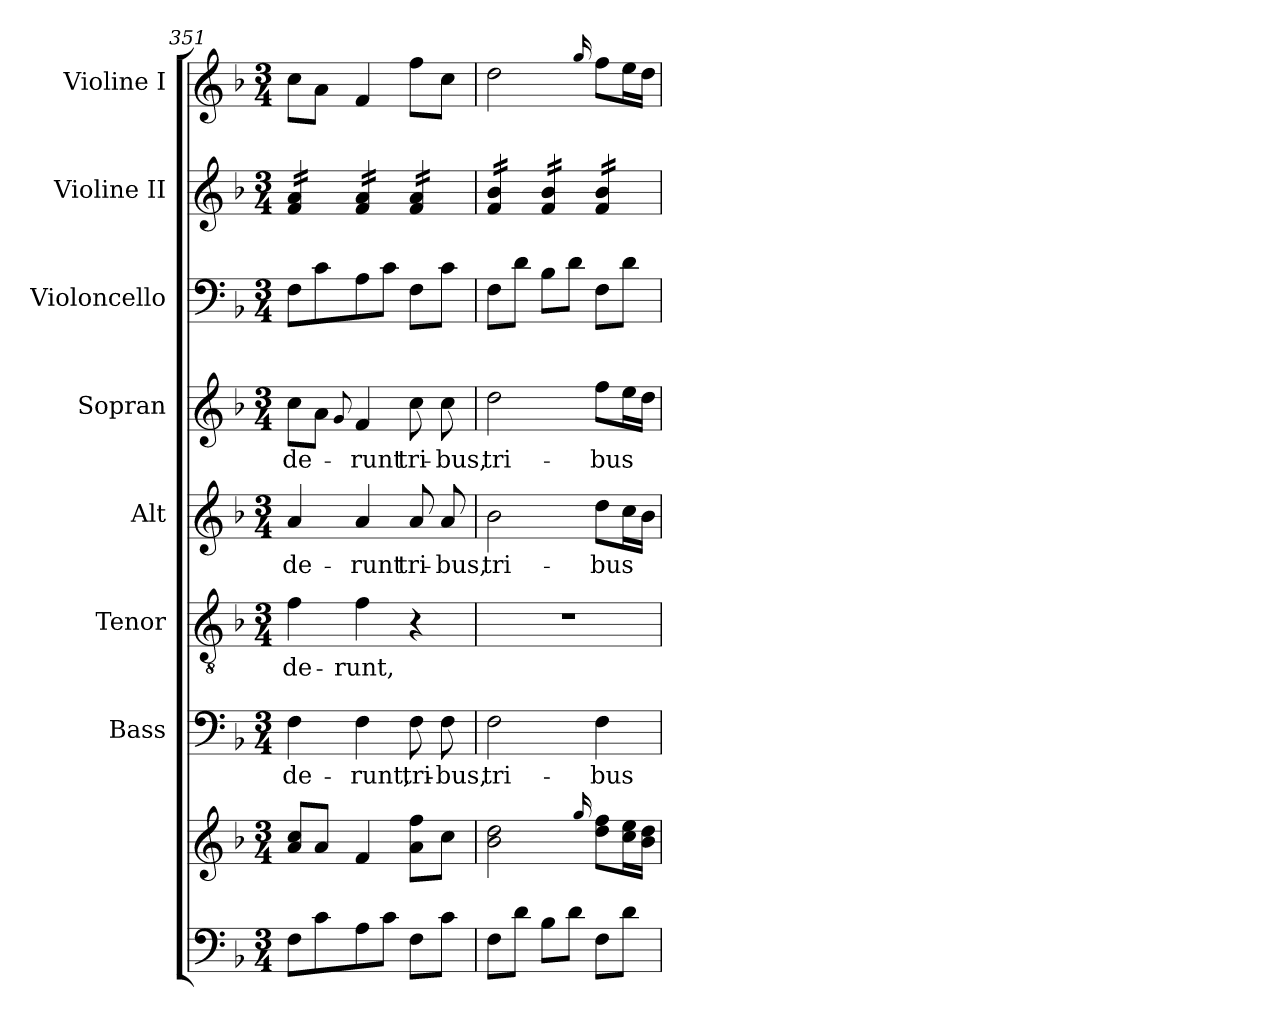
**kern	**kern	**kern	**text	**kern	**text	**kern	**text	**kern	**text	**kern	**kern	**kern
*part8	*part8	*part7	*part7	*part6	*part6	*part5	*part5	*part4	*part4	*part3	*part2	*part1
*staff9	*staff8	*staff7	*staff7	*staff6	*staff6	*staff5	*staff5	*staff4	*staff4	*staff3	*staff2	*staff1
*	*	*I"Bass	*	*I"Tenor	*	*I"Alt	*	*I"Sopran	*	*I"Violoncello	*I"Violine II	*I"Violine I
*	*	*I'B.	*	*I'T.	*	*I'A.	*	*I'S.	*	*I'Vc.	*I'Vl. II	*I'Vl. I
*clefF4	*clefG2	*clefF4	*	*clefGv2	*	*clefG2	*	*clefG2	*	*clefF4	*clefG2	*clefG2
*	*	*	*	*	*	*	*	*	*	*ITrd7c12	*	*
*k[b-]	*k[b-]	*k[b-]	*	*k[b-]	*	*k[b-]	*	*k[b-]	*	*k[b-]	*k[b-]	*k[b-]
*F:	*F:	*F:	*	*F:	*	*F:	*	*F:	*	*F:	*F:	*F:
*M3/4	*M3/4	*M3/4	*	*M3/4	*	*M3/4	*	*M3/4	*	*M3/4	*M3/4	*M3/4
=351	=351	=351	=351	=351	=351	=351	=351	=351	=351	=351	=351	=351
!	!	!	!LO:LY:b	!	!LO:LY:b	!	!LO:LY:b	!	!LO:LY:b	!	!	!
*	*	*	*	*	*	*	*	*	*	*	*tremolo	*
8F\L	8a/ 8cc/L	4F\	-de-	4f\	-de-	4a/	-de-	8cc\L	-de-	8FF\L	16f/ 16a/LL	8cc\L
.	.	.	.	.	.	.	.	.	.	.	16f/ 16a/	.
8c\	8a/J	.	.	.	.	.	.	8a\J	.	8C\	16f/ 16a/	8a\J
.	.	.	.	.	.	.	.	.	.	.	16f/ 16a/JJ	.
.	.	.	.	.	.	.	.	8qqg/	.	.	.	.
!	!	!	!LO:LY:b	!	!LO:LY:b	!	!LO:LY:b	!	!LO:LY:b	!	!	!
8A\	4f/	4F\	-runt,	4f\	-runt,	4a/	-runt	4f/	-runt	8AA\	16f/ 16a/LL	4f/
.	.	.	.	.	.	.	.	.	.	.	16f/ 16a/	.
8c\J	.	.	.	.	.	.	.	.	.	8C\J	16f/ 16a/	.
.	.	.	.	.	.	.	.	.	.	.	16f/ 16a/JJ	.
!	!	!	!LO:LY:b	!	!	!	!LO:LY:b	!	!LO:LY:b	!	!	!
8F\L	8a\ 8ff\L	8F\	tri-	4r	.	8a/	tri-	8cc\	tri-	8FF\L	16f/ 16a/LL	8ff\L
.	.	.	.	.	.	.	.	.	.	.	16f/ 16a/	.
!	!	!	!LO:LY:b	!	!	!	!LO:LY:b	!	!LO:LY:b	!	!	!
8c\J	8cc\J	8F\	-bus,	.	.	8a/	-bus,	8cc\	-bus,	8C\J	16f/ 16a/	8cc\J
.	.	.	.	.	.	.	.	.	.	.	16f/ 16a/JJ	.
=352	=352	=352	=352	=352	=352	=352	=352	=352	=352	=352	=352	=352
!	!	!	!LO:LY:b	!	!	!	!LO:LY:b	!	!LO:LY:b	!	!	!
8F\L	2b-\ 2dd\	2F\	tri-	2.r	.	2b-\	tri-	2dd\	tri-	8FF\L	16f/ 16b-/LL	2dd\
.	.	.	.	.	.	.	.	.	.	.	16f/ 16b-/	.
8d\J	.	.	.	.	.	.	.	.	.	8D\J	16f/ 16b-/	.
.	.	.	.	.	.	.	.	.	.	.	16f/ 16b-/JJ	.
8B-\L	.	.	.	.	.	.	.	.	.	8BB-\L	16f/ 16b-/LL	.
.	.	.	.	.	.	.	.	.	.	.	16f/ 16b-/	.
8d\J	.	.	.	.	.	.	.	.	.	8D\J	16f/ 16b-/	.
.	.	.	.	.	.	.	.	.	.	.	16f/ 16b-/JJ	.
.	16qqgg/	.	.	.	.	.	.	.	.	.	.	16qqgg/
!	!	!	!LO:LY:b	!	!	!	!LO:LY:b	!	!LO:LY:b	!	!	!
8F\L	8dd\ 8ff\L	4F\	-bus	.	.	8dd\L	-bus	8ff\L	-bus	8FF\L	16f/ 16b-/LL	8ff\L
.	.	.	.	.	.	.	.	.	.	.	16f/ 16b-/	.
8d\J	16cc\ 16ee\L	.	.	.	.	16cc\L	.	16ee\L	.	8D\J	16f/ 16b-/	16ee\L
.	16b-\ 16dd\JJ	.	.	.	.	16b-\JJ	.	16dd\JJ	.	.	16f/ 16b-/JJ	16dd\JJ
*	*	*	*	*	*	*	*	*	*	*	*Xtremolo	*
=	=	=	=	=	=	=	=	=	=	=	=	=
*-	*-	*-	*-	*-	*-	*-	*-	*-	*-	*-	*-	*-
